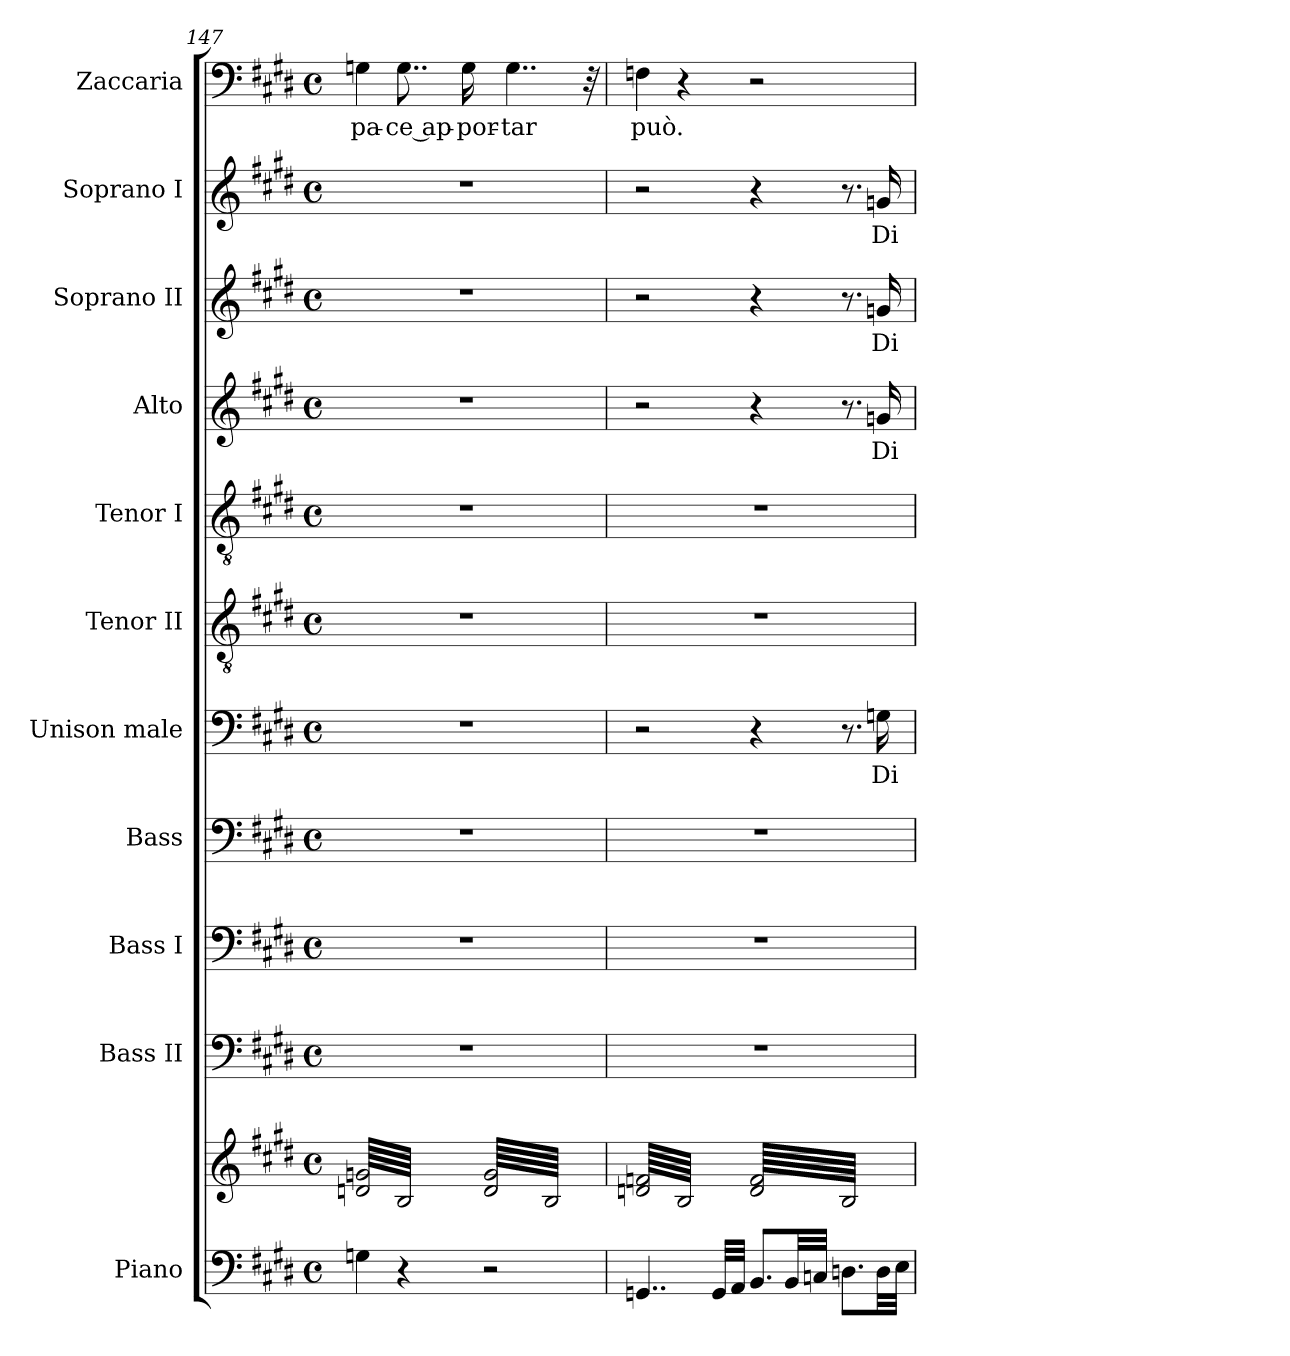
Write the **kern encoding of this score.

**kern	**kern	**kern	**kern	**kern	**kern	**text	**kern	**kern	**kern	**text	**kern	**text	**kern	**text	**kern	**text
*part11	*part11	*part10	*part9	*part8	*part7	*part7	*part6	*part5	*part4	*part4	*part3	*part3	*part2	*part2	*part1	*part1
*staff12	*staff11	*staff10	*staff9	*staff8	*staff7	*staff7	*staff6	*staff5	*staff4	*staff4	*staff3	*staff3	*staff2	*staff2	*staff1	*staff1
*I"Piano	*	*I"Bass II	*I"Bass I	*I"Bass	*I"Unison male	*	*I"Tenor II	*I"Tenor I	*I"Alto	*	*I"Soprano II	*	*I"Soprano I	*	*I"Zaccaria	*
*I'Pno.	*	*I'B.II	*I'B.I	*I'B.	*I'Uni.m	*	*I'T.II	*I'T.I	*I'A.	*	*I'S.II	*	*I'S.I	*	*I'Zac.	*
*clefF4	*clefG2	*clefF4	*clefF4	*clefF4	*clefF4	*	*clefGv2	*clefGv2	*clefG2	*	*clefG2	*	*clefG2	*	*clefF4	*
*k[f#c#g#d#]	*k[f#c#g#d#]	*k[f#c#g#d#]	*k[f#c#g#d#]	*k[f#c#g#d#]	*k[f#c#g#d#]	*	*k[f#c#g#d#]	*k[f#c#g#d#]	*k[f#c#g#d#]	*	*k[f#c#g#d#]	*	*k[f#c#g#d#]	*	*k[f#c#g#d#]	*
*M4/4	*M4/4	*M4/4	*M4/4	*M4/4	*M4/4	*	*M4/4	*M4/4	*M4/4	*	*M4/4	*	*M4/4	*	*M4/4	*
*met(c)	*met(c)	*met(c)	*met(c)	*met(c)	*met(c)	*	*met(c)	*met(c)	*met(c)	*	*met(c)	*	*met(c)	*	*met(c)	*
=147	=147	=147	=147	=147	=147	=147	=147	=147	=147	=147	=147	=147	=147	=147	=147	=147
!	!	!	!	!	!	!	!	!	!	!	!	!	!	!	!	!LO:LY:b
*	*tremolo	*	*	*	*	*	*	*	*	*	*	*	*	*	*	*
4Gn\	64dn/ 64gn/LLLL	1r	1r	1r	1r	.	1r	1r	1r	.	1r	.	1r	.	4Gn\	pa-
.	64B/	.	.	.	.	.	.	.	.	.	.	.	.	.	.	.
.	64dn/ 64gn/	.	.	.	.	.	.	.	.	.	.	.	.	.	.	.
.	64B/	.	.	.	.	.	.	.	.	.	.	.	.	.	.	.
.	64dn/ 64gn/	.	.	.	.	.	.	.	.	.	.	.	.	.	.	.
.	64B/	.	.	.	.	.	.	.	.	.	.	.	.	.	.	.
.	64dn/ 64gn/	.	.	.	.	.	.	.	.	.	.	.	.	.	.	.
.	64B/	.	.	.	.	.	.	.	.	.	.	.	.	.	.	.
.	64dn/ 64gn/	.	.	.	.	.	.	.	.	.	.	.	.	.	.	.
.	64B/	.	.	.	.	.	.	.	.	.	.	.	.	.	.	.
.	64dn/ 64gn/	.	.	.	.	.	.	.	.	.	.	.	.	.	.	.
.	64B/	.	.	.	.	.	.	.	.	.	.	.	.	.	.	.
.	64dn/ 64gn/	.	.	.	.	.	.	.	.	.	.	.	.	.	.	.
.	64B/	.	.	.	.	.	.	.	.	.	.	.	.	.	.	.
.	64dn/ 64gn/	.	.	.	.	.	.	.	.	.	.	.	.	.	.	.
.	64B/	.	.	.	.	.	.	.	.	.	.	.	.	.	.	.
!	!	!	!	!	!	!	!	!	!	!	!	!	!	!	!	!LO:LY:b
4r	64dn/ 64gn/	.	.	.	.	.	.	.	.	.	.	.	.	.	8..G\	ce ap-
.	64B/	.	.	.	.	.	.	.	.	.	.	.	.	.	.	.
.	64dn/ 64gn/	.	.	.	.	.	.	.	.	.	.	.	.	.	.	.
.	64B/	.	.	.	.	.	.	.	.	.	.	.	.	.	.	.
.	64dn/ 64gn/	.	.	.	.	.	.	.	.	.	.	.	.	.	.	.
.	64B/	.	.	.	.	.	.	.	.	.	.	.	.	.	.	.
.	64dn/ 64gn/	.	.	.	.	.	.	.	.	.	.	.	.	.	.	.
.	64B/	.	.	.	.	.	.	.	.	.	.	.	.	.	.	.
.	64dn/ 64gn/	.	.	.	.	.	.	.	.	.	.	.	.	.	.	.
.	64B/	.	.	.	.	.	.	.	.	.	.	.	.	.	.	.
.	64dn/ 64gn/	.	.	.	.	.	.	.	.	.	.	.	.	.	.	.
.	64B/	.	.	.	.	.	.	.	.	.	.	.	.	.	.	.
.	64dn/ 64gn/	.	.	.	.	.	.	.	.	.	.	.	.	.	.	.
.	64B/	.	.	.	.	.	.	.	.	.	.	.	.	.	.	.
!	!	!	!	!	!	!	!	!	!	!	!	!	!	!	!	!LO:LY:b
.	64dn/ 64gn/	.	.	.	.	.	.	.	.	.	.	.	.	.	16G\	-por-
.	64B/JJJJ	.	.	.	.	.	.	.	.	.	.	.	.	.	.	.
2r	64d/ 64g/LLLL	.	.	.	.	.	.	.	.	.	.	.	.	.	.	.
.	64B/	.	.	.	.	.	.	.	.	.	.	.	.	.	.	.
!	!	!	!	!	!	!	!	!	!	!	!	!	!	!	!	!LO:LY:b
.	64d/ 64g/	.	.	.	.	.	.	.	.	.	.	.	.	.	4..G\	-tar
.	64B/	.	.	.	.	.	.	.	.	.	.	.	.	.	.	.
.	64d/ 64g/	.	.	.	.	.	.	.	.	.	.	.	.	.	.	.
.	64B/	.	.	.	.	.	.	.	.	.	.	.	.	.	.	.
.	64d/ 64g/	.	.	.	.	.	.	.	.	.	.	.	.	.	.	.
.	64B/	.	.	.	.	.	.	.	.	.	.	.	.	.	.	.
.	64d/ 64g/	.	.	.	.	.	.	.	.	.	.	.	.	.	.	.
.	64B/	.	.	.	.	.	.	.	.	.	.	.	.	.	.	.
.	64d/ 64g/	.	.	.	.	.	.	.	.	.	.	.	.	.	.	.
.	64B/	.	.	.	.	.	.	.	.	.	.	.	.	.	.	.
.	64d/ 64g/	.	.	.	.	.	.	.	.	.	.	.	.	.	.	.
.	64B/	.	.	.	.	.	.	.	.	.	.	.	.	.	.	.
.	64d/ 64g/	.	.	.	.	.	.	.	.	.	.	.	.	.	.	.
.	64B/	.	.	.	.	.	.	.	.	.	.	.	.	.	.	.
.	64d/ 64g/	.	.	.	.	.	.	.	.	.	.	.	.	.	.	.
.	64B/	.	.	.	.	.	.	.	.	.	.	.	.	.	.	.
.	64d/ 64g/	.	.	.	.	.	.	.	.	.	.	.	.	.	.	.
.	64B/	.	.	.	.	.	.	.	.	.	.	.	.	.	.	.
.	64d/ 64g/	.	.	.	.	.	.	.	.	.	.	.	.	.	.	.
.	64B/	.	.	.	.	.	.	.	.	.	.	.	.	.	.	.
.	64d/ 64g/	.	.	.	.	.	.	.	.	.	.	.	.	.	.	.
.	64B/	.	.	.	.	.	.	.	.	.	.	.	.	.	.	.
.	64d/ 64g/	.	.	.	.	.	.	.	.	.	.	.	.	.	.	.
.	64B/	.	.	.	.	.	.	.	.	.	.	.	.	.	.	.
.	64d/ 64g/	.	.	.	.	.	.	.	.	.	.	.	.	.	.	.
.	64B/	.	.	.	.	.	.	.	.	.	.	.	.	.	.	.
.	64d/ 64g/	.	.	.	.	.	.	.	.	.	.	.	.	.	.	.
.	64B/	.	.	.	.	.	.	.	.	.	.	.	.	.	.	.
.	64d/ 64g/	.	.	.	.	.	.	.	.	.	.	.	.	.	32r	.
.	64B/JJJJ	.	.	.	.	.	.	.	.	.	.	.	.	.	.	.
!!LO:PB:g=z
=148	=148	=148	=148	=148	=148	=148	=148	=148	=148	=148	=148	=148	=148	=148	=148	=148
!	!	!	!	!	!	!	!	!	!	!	!	!	!	!	!	!LO:LY:b
4..GGn/	64dn/ 64fn/LLLL	1r	1r	1r	2r	.	1r	1r	2r	.	2r	.	2r	.	4Fn\	può.
.	64B/	.	.	.	.	.	.	.	.	.	.	.	.	.	.	.
.	64dn/ 64fn/	.	.	.	.	.	.	.	.	.	.	.	.	.	.	.
.	64B/	.	.	.	.	.	.	.	.	.	.	.	.	.	.	.
.	64dn/ 64fn/	.	.	.	.	.	.	.	.	.	.	.	.	.	.	.
.	64B/	.	.	.	.	.	.	.	.	.	.	.	.	.	.	.
.	64dn/ 64fn/	.	.	.	.	.	.	.	.	.	.	.	.	.	.	.
.	64B/	.	.	.	.	.	.	.	.	.	.	.	.	.	.	.
.	64dn/ 64fn/	.	.	.	.	.	.	.	.	.	.	.	.	.	.	.
.	64B/	.	.	.	.	.	.	.	.	.	.	.	.	.	.	.
.	64dn/ 64fn/	.	.	.	.	.	.	.	.	.	.	.	.	.	.	.
.	64B/	.	.	.	.	.	.	.	.	.	.	.	.	.	.	.
.	64dn/ 64fn/	.	.	.	.	.	.	.	.	.	.	.	.	.	.	.
.	64B/	.	.	.	.	.	.	.	.	.	.	.	.	.	.	.
.	64dn/ 64fn/	.	.	.	.	.	.	.	.	.	.	.	.	.	.	.
.	64B/	.	.	.	.	.	.	.	.	.	.	.	.	.	.	.
.	64dn/ 64fn/	.	.	.	.	.	.	.	.	.	.	.	.	.	4r	.
.	64B/	.	.	.	.	.	.	.	.	.	.	.	.	.	.	.
.	64dn/ 64fn/	.	.	.	.	.	.	.	.	.	.	.	.	.	.	.
.	64B/	.	.	.	.	.	.	.	.	.	.	.	.	.	.	.
.	64dn/ 64fn/	.	.	.	.	.	.	.	.	.	.	.	.	.	.	.
.	64B/	.	.	.	.	.	.	.	.	.	.	.	.	.	.	.
.	64dn/ 64fn/	.	.	.	.	.	.	.	.	.	.	.	.	.	.	.
.	64B/	.	.	.	.	.	.	.	.	.	.	.	.	.	.	.
.	64dn/ 64fn/	.	.	.	.	.	.	.	.	.	.	.	.	.	.	.
.	64B/	.	.	.	.	.	.	.	.	.	.	.	.	.	.	.
.	64dn/ 64fn/	.	.	.	.	.	.	.	.	.	.	.	.	.	.	.
.	64B/	.	.	.	.	.	.	.	.	.	.	.	.	.	.	.
32GG/LLL	64dn/ 64fn/	.	.	.	.	.	.	.	.	.	.	.	.	.	.	.
.	64B/	.	.	.	.	.	.	.	.	.	.	.	.	.	.	.
32AA/JJJ	64dn/ 64fn/	.	.	.	.	.	.	.	.	.	.	.	.	.	.	.
.	64B/JJJJ	.	.	.	.	.	.	.	.	.	.	.	.	.	.	.
8.BB/L	64d/ 64f/LLLL	.	.	.	4r	.	.	.	4r	.	4r	.	4r	.	2r	.
.	64B/	.	.	.	.	.	.	.	.	.	.	.	.	.	.	.
.	64d/ 64f/	.	.	.	.	.	.	.	.	.	.	.	.	.	.	.
.	64B/	.	.	.	.	.	.	.	.	.	.	.	.	.	.	.
.	64d/ 64f/	.	.	.	.	.	.	.	.	.	.	.	.	.	.	.
.	64B/	.	.	.	.	.	.	.	.	.	.	.	.	.	.	.
.	64d/ 64f/	.	.	.	.	.	.	.	.	.	.	.	.	.	.	.
.	64B/	.	.	.	.	.	.	.	.	.	.	.	.	.	.	.
.	64d/ 64f/	.	.	.	.	.	.	.	.	.	.	.	.	.	.	.
.	64B/	.	.	.	.	.	.	.	.	.	.	.	.	.	.	.
.	64d/ 64f/	.	.	.	.	.	.	.	.	.	.	.	.	.	.	.
.	64B/	.	.	.	.	.	.	.	.	.	.	.	.	.	.	.
32BB/LL	64d/ 64f/	.	.	.	.	.	.	.	.	.	.	.	.	.	.	.
.	64B/	.	.	.	.	.	.	.	.	.	.	.	.	.	.	.
32Cn/JJJ	64d/ 64f/	.	.	.	.	.	.	.	.	.	.	.	.	.	.	.
.	64B/	.	.	.	.	.	.	.	.	.	.	.	.	.	.	.
8.Dn\L	64d/ 64f/	.	.	.	8.r	.	.	.	8.r	.	8.r	.	8.r	.	.	.
.	64B/	.	.	.	.	.	.	.	.	.	.	.	.	.	.	.
.	64d/ 64f/	.	.	.	.	.	.	.	.	.	.	.	.	.	.	.
.	64B/	.	.	.	.	.	.	.	.	.	.	.	.	.	.	.
.	64d/ 64f/	.	.	.	.	.	.	.	.	.	.	.	.	.	.	.
.	64B/	.	.	.	.	.	.	.	.	.	.	.	.	.	.	.
.	64d/ 64f/	.	.	.	.	.	.	.	.	.	.	.	.	.	.	.
.	64B/	.	.	.	.	.	.	.	.	.	.	.	.	.	.	.
.	64d/ 64f/	.	.	.	.	.	.	.	.	.	.	.	.	.	.	.
.	64B/	.	.	.	.	.	.	.	.	.	.	.	.	.	.	.
.	64d/ 64f/	.	.	.	.	.	.	.	.	.	.	.	.	.	.	.
.	64B/	.	.	.	.	.	.	.	.	.	.	.	.	.	.	.
!	!	!	!	!	!	!LO:LY:b	!	!	!	!LO:LY:b	!	!LO:LY:b	!	!LO:LY:b	!	!
32D\LL	64d/ 64f/	.	.	.	16Gn\	Di	.	.	16gn/	Di	16gn/	Di	16gn/	Di	.	.
.	64B/	.	.	.	.	.	.	.	.	.	.	.	.	.	.	.
32E\JJJ	64d/ 64f/	.	.	.	.	.	.	.	.	.	.	.	.	.	.	.
.	64B/JJJJ	.	.	.	.	.	.	.	.	.	.	.	.	.	.	.
*	*Xtremolo	*	*	*	*	*	*	*	*	*	*	*	*	*	*	*
.	.	.	.	.	.	.	.	.	.	.	.	.	.	.	.	.
.	.	.	.	.	.	.	.	.	.	.	.	.	.	.	.	.
.	.	.	.	.	.	.	.	.	.	.	.	.	.	.	.	.
.	.	.	.	.	.	.	.	.	.	.	.	.	.	.	.	.
.	.	.	.	.	.	.	.	.	.	.	.	.	.	.	.	.
.	.	.	.	.	.	.	.	.	.	.	.	.	.	.	.	.
.	.	.	.	.	.	.	.	.	.	.	.	.	.	.	.	.
.	.	.	.	.	.	.	.	.	.	.	.	.	.	.	.	.
.	.	.	.	.	.	.	.	.	.	.	.	.	.	.	.	.
.	.	.	.	.	.	.	.	.	.	.	.	.	.	.	.	.
.	.	.	.	.	.	.	.	.	.	.	.	.	.	.	.	.
.	.	.	.	.	.	.	.	.	.	.	.	.	.	.	.	.
.	.	.	.	.	.	.	.	.	.	.	.	.	.	.	.	.
.	.	.	.	.	.	.	.	.	.	.	.	.	.	.	.	.
.	.	.	.	.	.	.	.	.	.	.	.	.	.	.	.	.
.	.	.	.	.	.	.	.	.	.	.	.	.	.	.	.	.
=	=	=	=	=	=	=	=	=	=	=	=	=	=	=	=	=
*-	*-	*-	*-	*-	*-	*-	*-	*-	*-	*-	*-	*-	*-	*-	*-	*-
